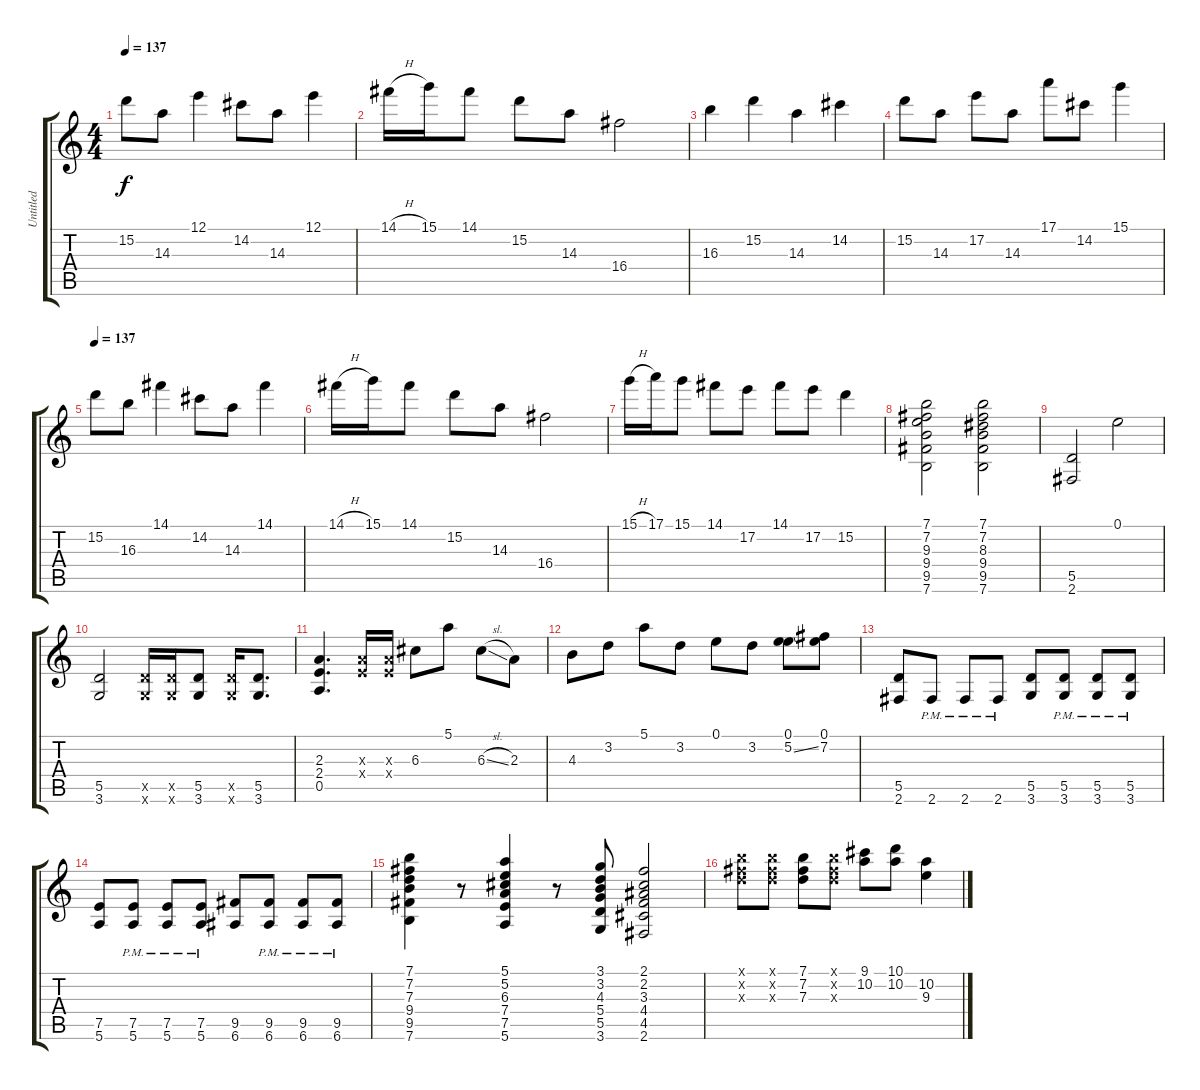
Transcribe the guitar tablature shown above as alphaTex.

\track ("Untitled" "Untitled") {instrument acousticguitarnylon}
\staff {score tabs}
\tuning (E4 B3 G3 D3 A2 E2) {hide}
\ts (4 4)
\tempo 137
\clef g2
\ks c
15.2.8{dy f instrument acousticguitarnylon} 14.3.8 12.1.4 14.2.8 14.3.8 12.1.4 |
14.1{h}.16 15.1.16 14.1.8 15.2.8 14.3.8 16.4.2 |
16.3.4 15.2.4 14.3.4 14.2.4 |
15.2.8 14.3.8 17.2.8 14.3.8 17.1.8 14.2.8 15.1.4 |
\tempo 137
15.2.8 16.3.8 14.1.4 14.2.8 14.3.8 14.1.4 |
14.1{h}.16 15.1.16 14.1.8 15.2.8 14.3.8 16.4.2 |
15.1{h}.16 17.1.16 15.1.8 14.1.8 17.2.8 14.1.8 17.2.8 15.2.4 |
(7.1 7.2 9.3 9.4 9.5 7.6).2 (7.1 7.2 8.3 9.4 9.5 7.6).2 |
(5.5 2.6).2 0.1.2 |
(5.5 3.6).2 (5.5{x} 3.6{x}).16 (5.5{x} 3.6{x}).16 (5.5 3.6).8 (5.5{x} 3.6{x}).16 (5.5 3.6).8{d} |
(2.3 2.4 0.5).4{d} (2.3{x} 2.4{x}).16 (2.3{x} 2.4{x}).16 6.3.8 5.1.8 6.3{sl}.8 2.3.8 |
4.3.8 3.2.8 5.1.8 3.2.8 0.1.8 3.2.8 (0.1 5.2{ss}).8 (0.1 7.2).8 |
(5.5 2.6).8 2.6{pm}.8 2.6{pm}.8 2.6{pm}.8 (5.5 3.6).8 (5.5{pm} 3.6{pm}).8 (5.5{pm} 3.6{pm}).8 (5.5{pm} 3.6{pm}).8 |
(7.5 5.6).8 (7.5{pm} 5.6{pm}).8 (7.5{pm} 5.6{pm}).8 (7.5{pm} 5.6{pm}).8 (9.5 6.6).8 (9.5{pm} 6.6{pm}).8 (9.5{pm} 6.6{pm}).8 (9.5{pm} 6.6{pm}).8 |
(7.1 7.2 7.3 9.4 9.5 7.6).4 r.8 (5.1 5.2 6.3 7.4 7.5 5.6).4 r.8 (3.1 3.2 4.3 5.4 5.5 3.6).8 (2.1 2.2 3.3 4.4 4.5 2.6).2 |
(7.1{x} 7.2{x} 7.3{x}).8 (7.1{x} 7.2{x} 7.3{x}).8 (7.1 7.2 7.3).8 (7.1{x} 7.2{x} 7.3{x}).8 (9.1 10.2).8 (10.1 10.2).8 (10.2 9.3).4
